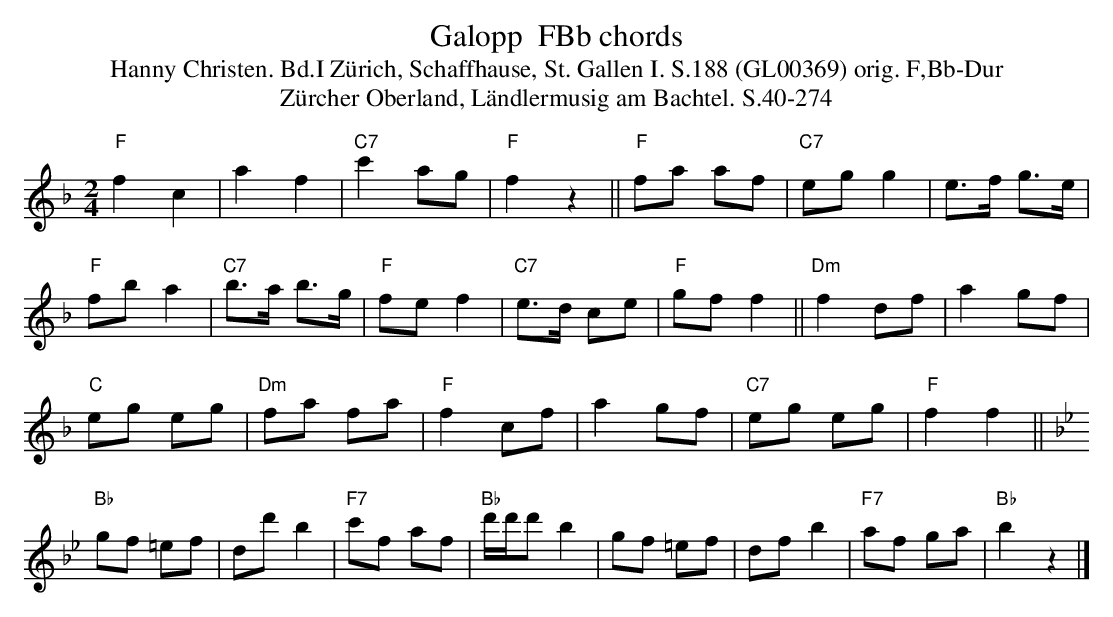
X:1
T: Galopp  FBb chords
T:Hanny Christen. Bd.I Zürich, Schaffhause, St. Gallen I. S.188 (GL00369) orig. F,Bb-Dur
T: Z\"urcher Oberland, L\"andlermusig am Bachtel. S.40-274
M:2/4
L:1/8
K:F %%MIDI gchordon
"F"f2c2 | a2f2 | "C7"c'2ag | "F"f2z2 || "F"fa af | "C7"egg2 | e>f g>e |
"F"fba2 | "C7"b>a b>g | "F"fef2 | "C7"e>d ce | "F"gff2 || "Dm"f2df | a2gf |
"C"eg eg | "Dm"fa fa | "F"f2 cf | a2 gf | "C7"eg eg | "F"f2f2 || [K:Bb]
"Bb"gf =ef | dd' b2 | "F7"c'f af | "Bb"d'/d'/d' b2 | gf =ef | dfb2 | "F7"af ga | "Bb"b2z2 |]
